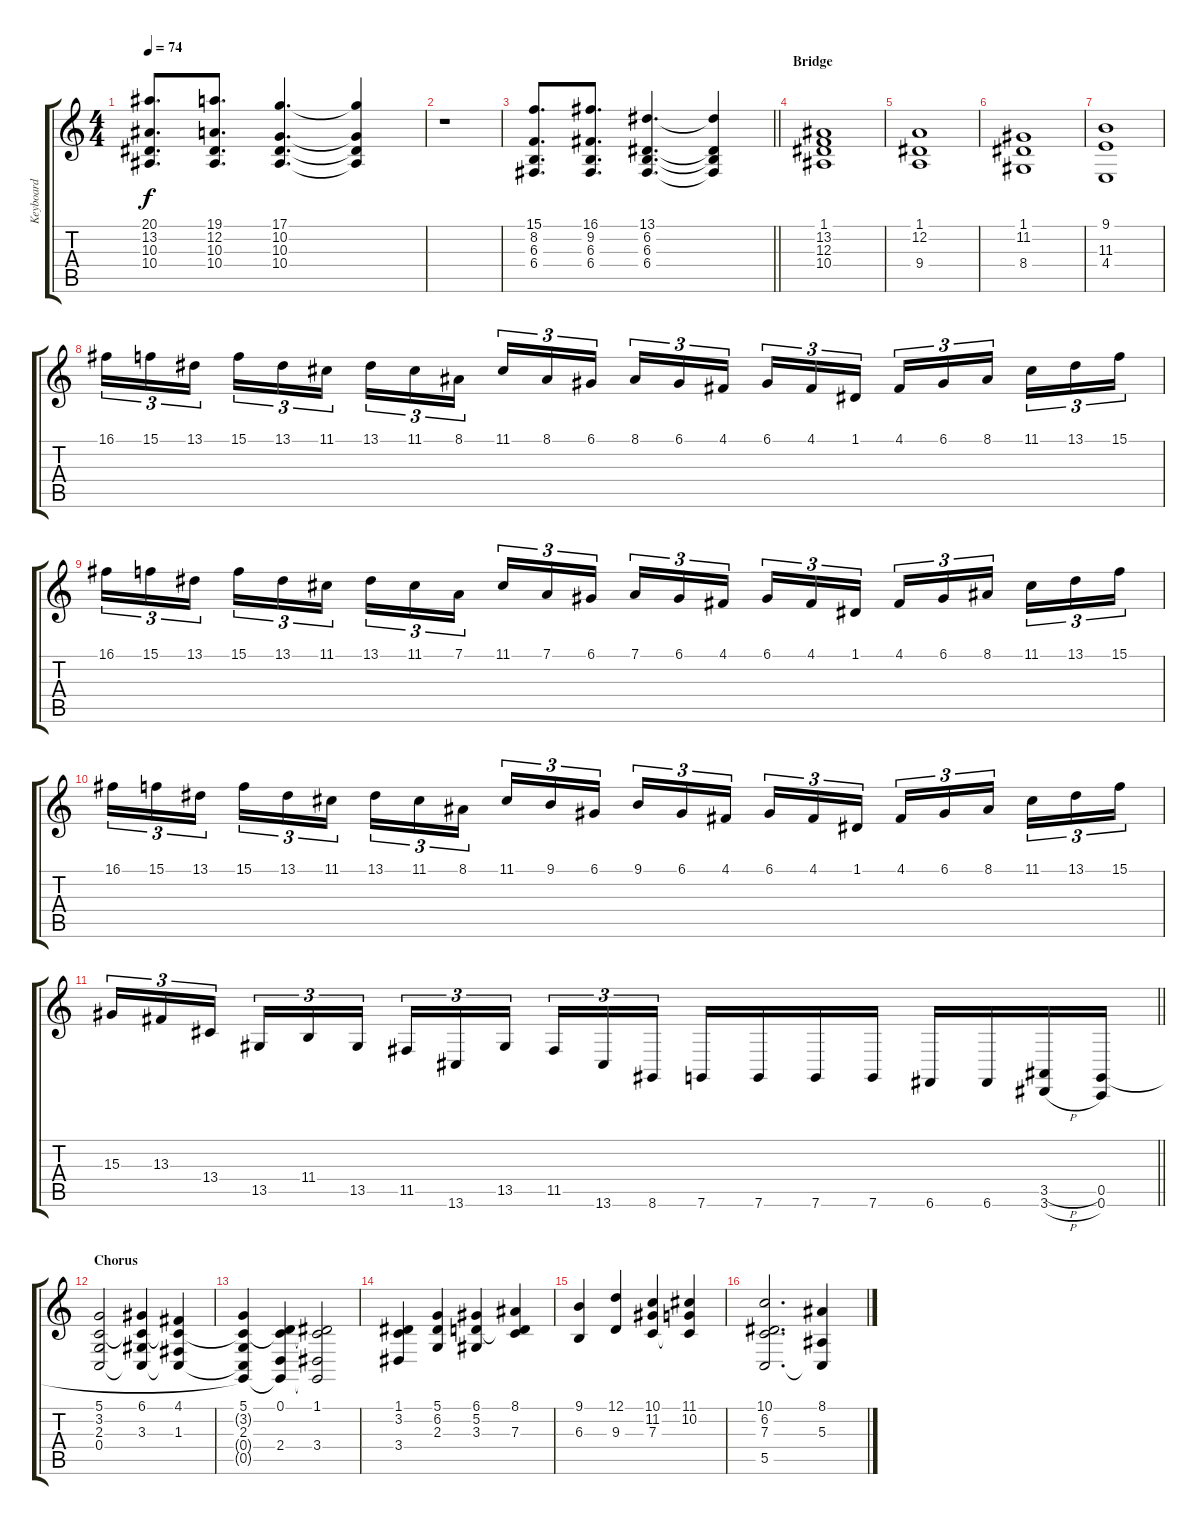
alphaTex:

\track ("Keyboard" "Keyboard") {instrument stringensemble1}
\staff {score tabs}
\tuning (D4 A3 F3 C3 G2 C2) {hide}
\ts (4 4)
\tempo 74
\clef g2
\ks c
(20.1 13.2 10.3 10.4).8{d dy f} (19.1 12.2 10.3 10.4).8{d} (17.1 10.2 10.3 10.4).4{d} (17.1{t} 10.2{t} 10.3{t} 10.4{t}).4 |
r.1 |
\barLineRight lightlight
(15.1 8.2 6.3 6.4).8{d} (16.1 9.2 6.3 6.4).8{d} (13.1 6.2 6.3 6.4).4{d} (13.1{t} 6.2{t} 6.3{t} 6.4{t}).4 |
\section ("" "Bridge")
(1.1 13.2 12.3 10.4).1{volume 12 instrument synthstrings1} |
(1.1 12.2 9.4).1 |
(1.1 11.2 8.4).1 |
(9.1 11.3 4.4).1 |
16.1.16{tu (3 2) volume 13 instrument pad1newage} 15.1.16{tu (3 2)} 13.1.16{tu (3 2) beam splitsecondary} 15.1.16{tu (3 2)} 13.1.16{tu (3 2)} 11.1.16{tu (3 2)} 13.1.16{tu (3 2)} 11.1.16{tu (3 2)} 8.1.16{tu (3 2) beam splitsecondary} 11.1.16{tu (3 2)} 8.1.16{tu (3 2)} 6.1.16{tu (3 2)} 8.1.16{tu (3 2)} 6.1.16{tu (3 2)} 4.1.16{tu (3 2) beam splitsecondary} 6.1.16{tu (3 2)} 4.1.16{tu (3 2)} 1.1.16{tu (3 2)} 4.1.16{tu (3 2)} 6.1.16{tu (3 2)} 8.1.16{tu (3 2) beam splitsecondary} 11.1.16{tu (3 2)} 13.1.16{tu (3 2)} 15.1.16{tu (3 2)} |
16.1.16{tu (3 2)} 15.1.16{tu (3 2)} 13.1.16{tu (3 2) beam splitsecondary} 15.1.16{tu (3 2)} 13.1.16{tu (3 2)} 11.1.16{tu (3 2)} 13.1.16{tu (3 2)} 11.1.16{tu (3 2)} 7.1.16{tu (3 2) beam splitsecondary} 11.1.16{tu (3 2)} 7.1.16{tu (3 2)} 6.1.16{tu (3 2)} 7.1.16{tu (3 2)} 6.1.16{tu (3 2)} 4.1.16{tu (3 2) beam splitsecondary} 6.1.16{tu (3 2)} 4.1.16{tu (3 2)} 1.1.16{tu (3 2)} 4.1.16{tu (3 2)} 6.1.16{tu (3 2)} 8.1.16{tu (3 2) beam splitsecondary} 11.1.16{tu (3 2)} 13.1.16{tu (3 2)} 15.1.16{tu (3 2)} |
16.1.16{tu (3 2)} 15.1.16{tu (3 2)} 13.1.16{tu (3 2) beam splitsecondary} 15.1.16{tu (3 2)} 13.1.16{tu (3 2)} 11.1.16{tu (3 2)} 13.1.16{tu (3 2)} 11.1.16{tu (3 2)} 8.1.16{tu (3 2) beam splitsecondary} 11.1.16{tu (3 2)} 9.1.16{tu (3 2)} 6.1.16{tu (3 2)} 9.1.16{tu (3 2)} 6.1.16{tu (3 2)} 4.1.16{tu (3 2) beam splitsecondary} 6.1.16{tu (3 2)} 4.1.16{tu (3 2)} 1.1.16{tu (3 2)} 4.1.16{tu (3 2)} 6.1.16{tu (3 2)} 8.1.16{tu (3 2) beam splitsecondary} 11.1.16{tu (3 2)} 13.1.16{tu (3 2)} 15.1.16{tu (3 2)} |
\barLineRight lightlight
15.3.16{tu (3 2) instrument lead2sawtooth} 13.3.16{tu (3 2)} 13.4.16{tu (3 2) beam splitsecondary} 13.5.16{tu (3 2)} 11.4.16{tu (3 2)} 13.5.16{tu (3 2)} 11.5.16{tu (3 2)} 13.6.16{tu (3 2)} 13.5.16{tu (3 2) beam splitsecondary} 11.5.16{tu (3 2)} 13.6.16{tu (3 2)} 8.6.16{tu (3 2)} 7.6.16 7.6.16 7.6.16 7.6.16 6.6.16 6.6.16 (3.5{h} 3.6{h}).16 (0.5 0.6).16 |
\section ("" "Chorus")
(5.1 3.2 2.3 0.4).2{volume 16 instrument choiraahs} (6.1 3.2{t} 3.3 0.4{t}).4 (4.1 3.2{t} 1.3 0.4{t}).4 |
(5.1 3.2{t} 2.3 0.4{t} 0.5{t}).4 (0.1 3.2{t} 2.4 0.5{t}).4 (1.1 3.2{t} 3.4 0.5{t}).2 |
(1.1 3.2 3.4).4 (5.1 6.2 2.3).4 (6.1 5.2 3.3).4 (8.1 5.2{t} 7.3).4 |
(9.1 6.3).4 (12.1 9.3).4 (10.1 11.2 7.3).4 (11.1 10.2 7.3{t}).4 |
(10.1 6.2 7.3 5.5).2{d} (8.1 5.3 5.5{t}).4
